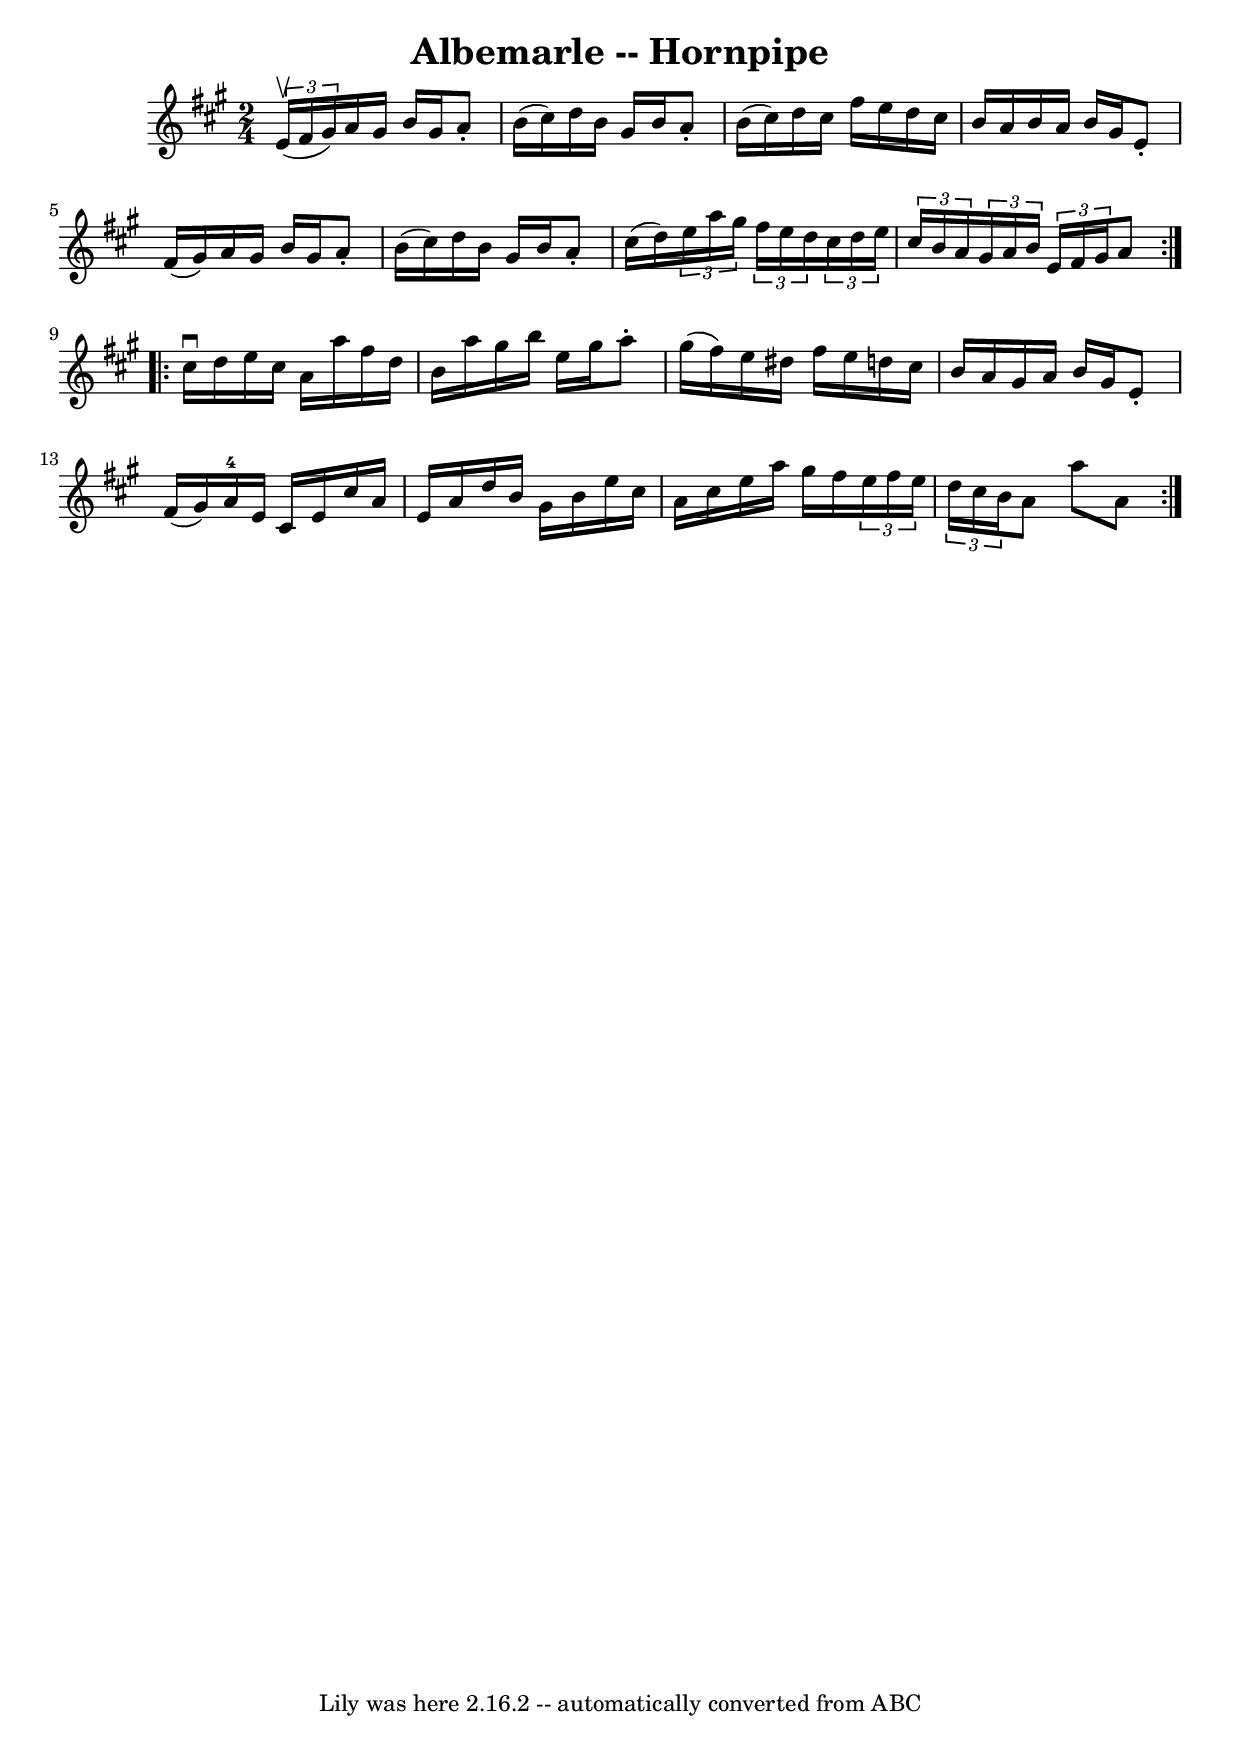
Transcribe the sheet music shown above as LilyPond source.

\version "2.16.2"
\include "Mammoth.ily"
\header {
  %% book = "Cole's 1000 Fiddle Tunes"
  crossRefNumber = "1"
  footnotes = ""
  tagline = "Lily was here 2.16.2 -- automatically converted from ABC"
  title = "Albemarle -- Hornpipe"

}
voicedefault =  {



  \repeat volta 2 {

    \time 2/4 
    \key a \major
   \times 2/3 { e'16 (^\upbow fis'16 gis'16) 
			       } 
    |
    a'16 gis'16 b'16 gis'16 a'8 -. b'16 (cis''16) 
    |
    d''16 b'16 gis'16 b'16 a'8 -. b'16 (cis''16) 
    |
    d''16 cis''16 fis''16 e''16 d''16 cis''16 b'16   
    a'16  |
    b'16 a'16 b'16 gis'16 e'8 -. fis'16 (gis'16  
    -) |
    a'16 gis'16 b'16 gis'16 a'8 -. b'16 (cis''16  
    -) |
    d''16 b'16 gis'16 b'16 a'8 -. cis''16 (d''16) 
    |
    \times 2/3 { e''16 a''16 gis''16  
	       }   \times 2/3 {   
		 fis''16 e''16 d''16  
	       }   \times 2/3 { cis''16 d''16 e''16  
			      }   
    \times 2/3 { cis''16 b'16 a'16  
	       } |
    \times 2/3 { gis'16    
		 a'16 b'16  
	       }   \times 2/3 { e'16 fis'16 gis'16  
			      } a'8  
  }     

  \repeat volta 2 {
    cis''16^\downbow d''16  |
    e''16 cis''16    
    a'16 a''16 fis''16 d''16 b'16 a''16  |
    gis''16 b''16 
    e''16 gis''16 a''8 -. gis''16 (fis''16) |
    e''16    
    dis''16 fis''16 e''16 d''!16 cis''16 b'16 a'16  |
    
    gis'16 a'16 b'16 gis'16 e'8 -. fis'16 (gis'16) |
    
    a'16-4 e'16 cis'16 e'16 cis''16 a'16 e'16 a'16  |
    
    d''16 b'16 gis'16 b'16 e''16 cis''16 a'16 cis''16  
    |
    e''16 a''16 gis''16 fis''16    \times 2/3 { e''16    
						fis''16 e''16  
					      }   \times 2/3 { d''16 cis''16 b'16  
							     } |
    a'8 
    a''8 a'8  
  }   

}

\score{
  <<

    \context Staff="default"
    {
      \voicedefault 
      
    }

  >>
  \layout {
    
  }
  \midi {
  }

}
